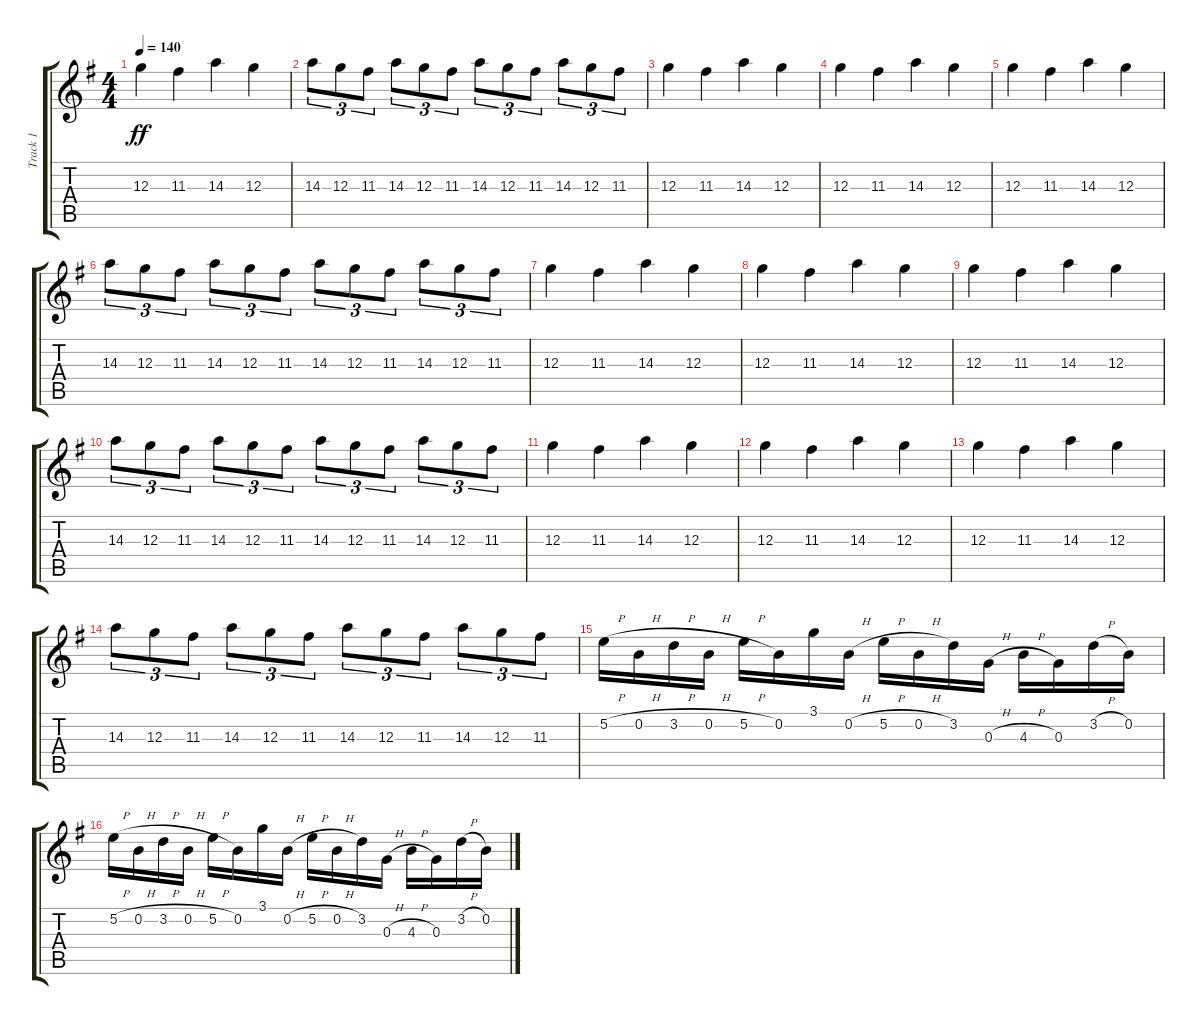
\track ("Track 1" "Track 1") {instrument distortionguitar}
\staff {score tabs}
\tuning (E4 B3 G3 D3 A2 D2) {hide}
\ts (4 4)
\tempo 140
\clef g2
\ks eminor
12.3.4{dy ff} 11.3.4 14.3.4 12.3.4 |
14.3.8{tu (3 2)} 12.3.8{tu (3 2)} 11.3.8{tu (3 2)} 14.3.8{tu (3 2)} 12.3.8{tu (3 2)} 11.3.8{tu (3 2)} 14.3.8{tu (3 2)} 12.3.8{tu (3 2)} 11.3.8{tu (3 2)} 14.3.8{tu (3 2)} 12.3.8{tu (3 2)} 11.3.8{tu (3 2)} |
12.3.4 11.3.4 14.3.4 12.3.4 |
12.3.4 11.3.4 14.3.4 12.3.4 |
12.3.4 11.3.4 14.3.4 12.3.4 |
14.3.8{tu (3 2)} 12.3.8{tu (3 2)} 11.3.8{tu (3 2)} 14.3.8{tu (3 2)} 12.3.8{tu (3 2)} 11.3.8{tu (3 2)} 14.3.8{tu (3 2)} 12.3.8{tu (3 2)} 11.3.8{tu (3 2)} 14.3.8{tu (3 2)} 12.3.8{tu (3 2)} 11.3.8{tu (3 2)} |
12.3.4 11.3.4 14.3.4 12.3.4 |
12.3.4 11.3.4 14.3.4 12.3.4 |
12.3.4 11.3.4 14.3.4 12.3.4 |
14.3.8{tu (3 2)} 12.3.8{tu (3 2)} 11.3.8{tu (3 2)} 14.3.8{tu (3 2)} 12.3.8{tu (3 2)} 11.3.8{tu (3 2)} 14.3.8{tu (3 2)} 12.3.8{tu (3 2)} 11.3.8{tu (3 2)} 14.3.8{tu (3 2)} 12.3.8{tu (3 2)} 11.3.8{tu (3 2)} |
12.3.4 11.3.4 14.3.4 12.3.4 |
12.3.4 11.3.4 14.3.4 12.3.4 |
12.3.4 11.3.4 14.3.4 12.3.4 |
14.3.8{tu (3 2)} 12.3.8{tu (3 2)} 11.3.8{tu (3 2)} 14.3.8{tu (3 2)} 12.3.8{tu (3 2)} 11.3.8{tu (3 2)} 14.3.8{tu (3 2)} 12.3.8{tu (3 2)} 11.3.8{tu (3 2)} 14.3.8{tu (3 2)} 12.3.8{tu (3 2)} 11.3.8{tu (3 2)} |
5.2{h}.16 0.2{h}.16 3.2{h}.16 0.2{h}.16 5.2{h}.16 0.2.16 3.1.16 0.2{h}.16 5.2{h}.16 0.2{h}.16 3.2.16 0.3{h}.16 4.3{h}.16 0.3.16 3.2{h}.16 0.2.16 |
5.2{h}.16 0.2{h}.16 3.2{h}.16 0.2{h}.16 5.2{h}.16 0.2.16 3.1.16 0.2{h}.16 5.2{h}.16 0.2{h}.16 3.2.16 0.3{h}.16 4.3{h}.16 0.3.16 3.2{h}.16 0.2.16
